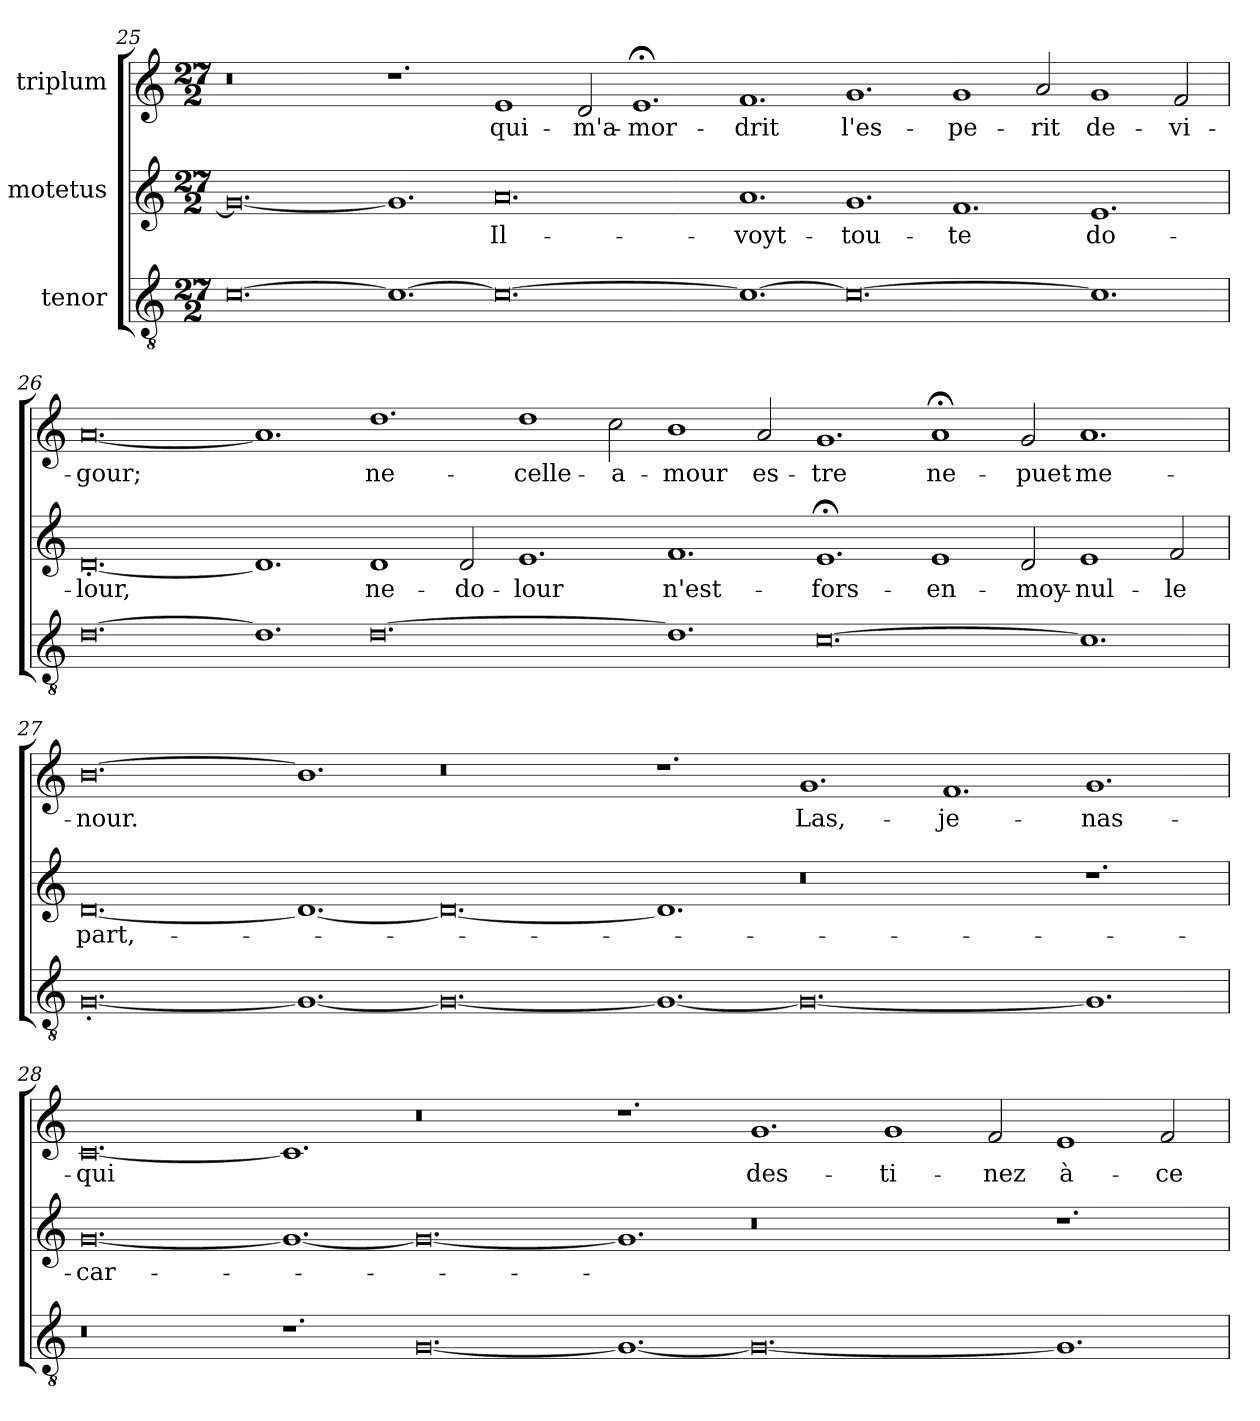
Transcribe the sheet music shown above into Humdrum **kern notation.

**kern	**kern	**text	**kern	**text
*part3	*part2	*part2	*part1	*part1
*staff3	*staff2	*staff2	*staff1	*staff1
*I"tenor	*I"motetus	*	*I"triplum	*
!!LO:LB:g=z
*clefGv2	*clefG2	*	*clefG2	*
*k[]	*k[]	*	*k[]	*
*C:	*C:	*	*C:	*
*M27/2	*M27/2	*	*M27/2	*
=25	=25	=25	=25	=25
[0.c\	0.g/_	.	0.r	.
1.c\_	1.g/]	.	1.r	.
0.c\_	0.a/	Il-	1e/	qui-
.	.	.	2d/	m'a-
.	.	.	1.e;</	mor-
1.c\_	1.a/	voyt-	1.f/	-drit
0.c\_	1.g/	tou-	1.g/	l'es-
.	1.f/	-te	1g/	-pe-
.	.	.	2a/	-rit
1.c\]	1.e/	do-	1g/	de-
.	.	.	2f/	vi-
!!LO:PB:g=z
=26	=26	=26	=26	=26
[0.d\	[0.d'/	-lour,	[0.a/	-gour;
1.d\]	1.d/]	.	1.a/]	.
[0.d\	1d/	ne-	1.dd\	ne-
.	2d/	do-	.	.
.	1.e/	-lour	1dd\	celle-
.	.	.	2cc\	a-
1.d\]	1.f/	n'est-	1b\	-mour
.	.	.	2a/	es-
[0.c\	1.e;</	fors-	1.g/	-tre
.	1e/	en-	1a;</	ne-
.	2d/	moy-	2g/	puet-
1.c\]	1e/	nul-	1.a/	me-
.	2f/	-le	.	.
=27	=27	=27	=27	=27
[0.G'/	[0.d/	part,-	[0.b\	-nour.
1.G/_	1.d/_	.	1.b\]	.
0.G/_	0.d/_	.	0.r	.
1.G/_	1.d/]	.	1.r	.
0.G/_	0.r	.	1.g/	Las,-
.	.	.	1.f/	je-
1.G/]	1.r	.	1.g/	nas-
!!LO:LB:g=z
=28	=28	=28	=28	=28
0.r	[0.g/	car-	[0.c/	-qui
1.r	1.g/_	.	1.c/]	.
[0.G/	0.g/_	.	0.r	.
1.G/_	1.g/]	.	1.r	.
0.G/_	0.r	.	1.g/	des-
.	.	.	1g/	-ti-
.	.	.	2f/	-nez
1.G/]	1.r	.	1e/	à-
.	.	.	2f/	ce-
=	=	=	=	=
*-	*-	*-	*-	*-
